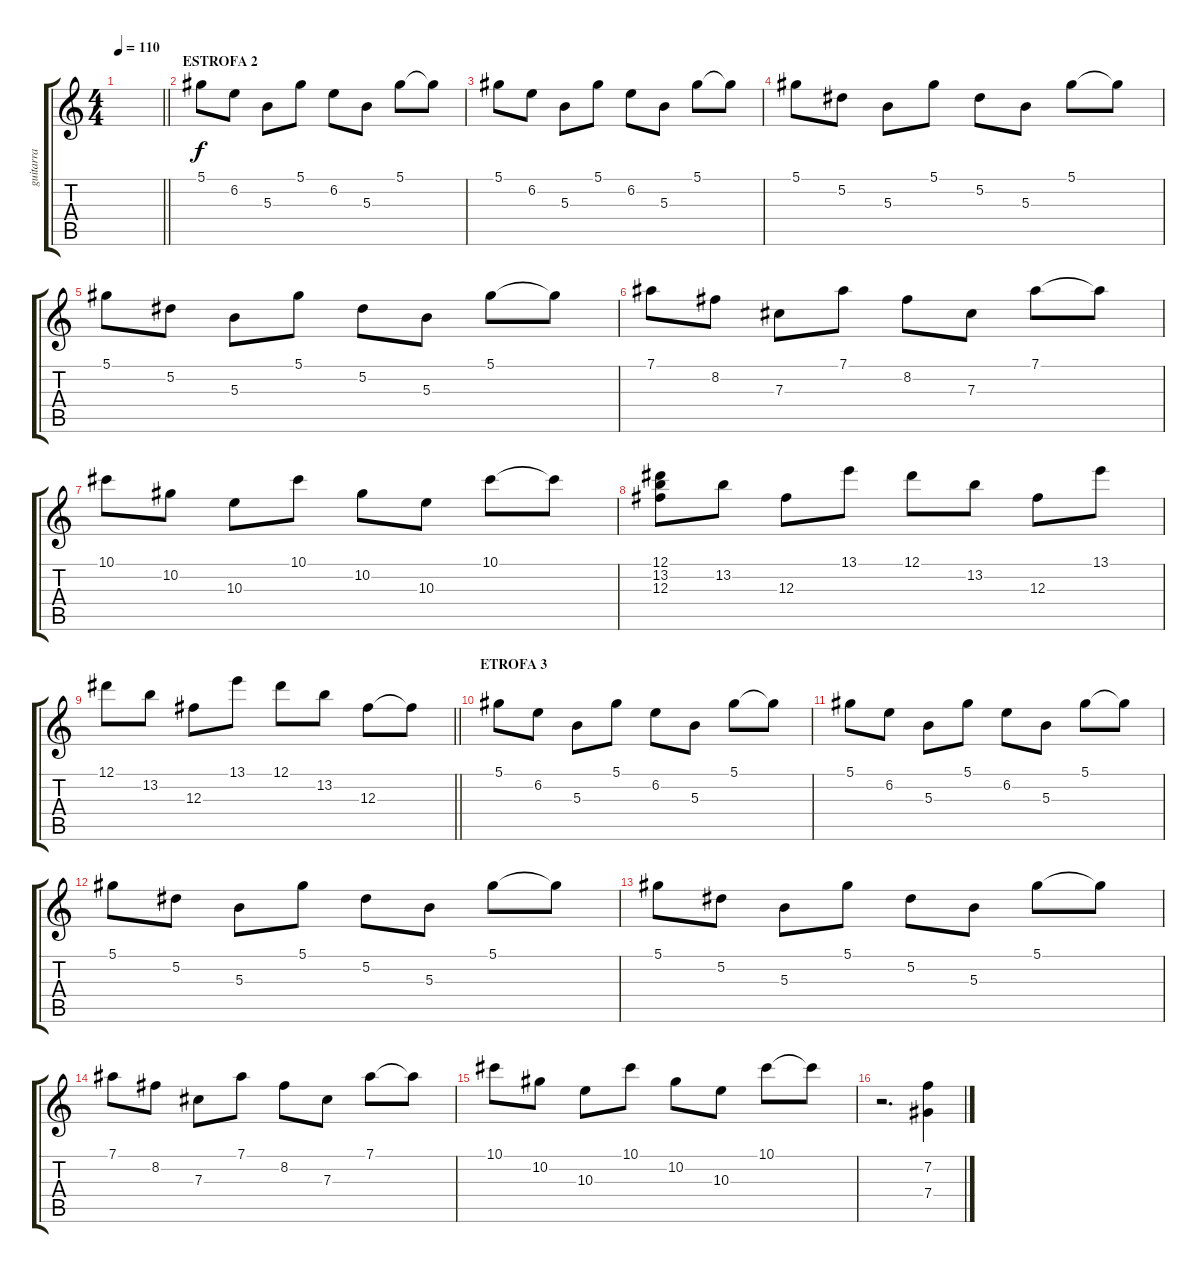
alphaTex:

\track ("guitarra" "guitarra") {instrument acousticguitarsteel}
\staff {score tabs}
\tuning (Eb4 Bb3 Gb3 Db3 Ab2 Eb2) {hide}
\ts (4 4)
\tempo 110
\clef g2
\barLineRight lightlight
\ks c
|
\section ("" "ESTROFA 2")
5.1.8{volume 12} 6.2.8 5.3.8 5.1.8 6.2.8 5.3.8 5.1.8 5.1{t}.8 |
5.1.8 6.2.8 5.3.8 5.1.8 6.2.8 5.3.8 5.1.8 5.1{t}.8 |
5.1.8 5.2.8 5.3.8 5.1.8 5.2.8 5.3.8 5.1.8 5.1{t}.8 |
5.1.8 5.2.8 5.3.8 5.1.8 5.2.8 5.3.8 5.1.8 5.1{t}.8 |
7.1.8 8.2.8 7.3.8 7.1.8 8.2.8 7.3.8 7.1.8 7.1{t}.8 |
10.1.8 10.2.8 10.3.8 10.1.8 10.2.8 10.3.8 10.1.8 10.1{t}.8 |
(12.1 13.2 12.3).8 13.2.8 12.3.8 13.1.8 12.1.8 13.2.8 12.3.8 13.1.8 |
\barLineRight lightlight
12.1.8 13.2.8 12.3.8 13.1.8 12.1.8 13.2.8 12.3.8 12.3{t}.8 |
\section ("" "ETROFA 3")
5.1.8 6.2.8 5.3.8 5.1.8 6.2.8 5.3.8 5.1.8 5.1{t}.8 |
5.1.8 6.2.8 5.3.8 5.1.8 6.2.8 5.3.8 5.1.8 5.1{t}.8 |
5.1.8 5.2.8 5.3.8 5.1.8 5.2.8 5.3.8 5.1.8 5.1{t}.8 |
5.1.8 5.2.8 5.3.8 5.1.8 5.2.8 5.3.8 5.1.8 5.1{t}.8 |
7.1.8 8.2.8 7.3.8 7.1.8 8.2.8 7.3.8 7.1.8 7.1{t}.8 |
10.1.8 10.2.8 10.3.8 10.1.8 10.2.8 10.3.8 10.1.8 10.1{t}.8 |
r.2{d} (7.2 7.4).4{volume 16}
